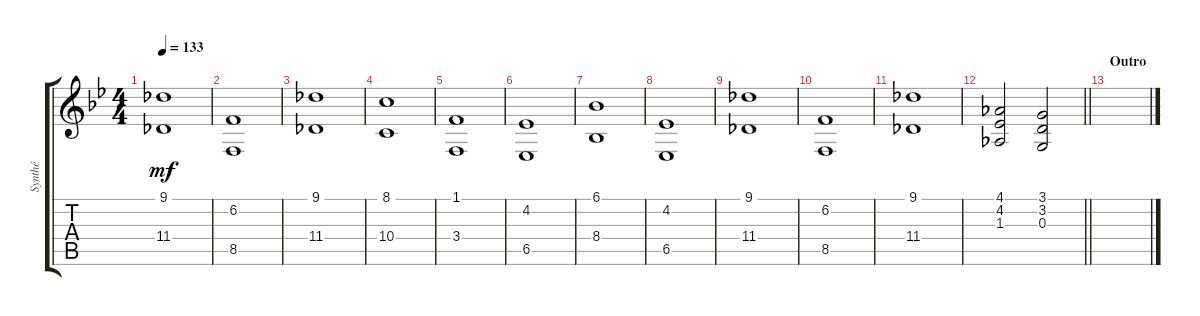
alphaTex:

\track ("Synthé" "Synthé") {instrument lead7fifths}
\staff {score tabs}
\tuning (E4 B3 G3 D3 A2 E2) {hide}
\ts (4 4)
\tempo 133
\clef g2
\ks bb
(9.1 11.4).1{dy mf} |
(6.2 8.5).1 |
(9.1 11.4).1 |
(8.1 10.4).1 |
(1.1 3.4).1 |
(4.2 6.5).1 |
(6.1 8.4).1 |
(4.2 6.5).1 |
(9.1 11.4).1 |
(6.2 8.5).1 |
(9.1 11.4).1 |
\barLineRight lightlight
(4.1 4.2 1.3).2 (3.1 3.2 0.3).2 |
\section ("" "Outro")
